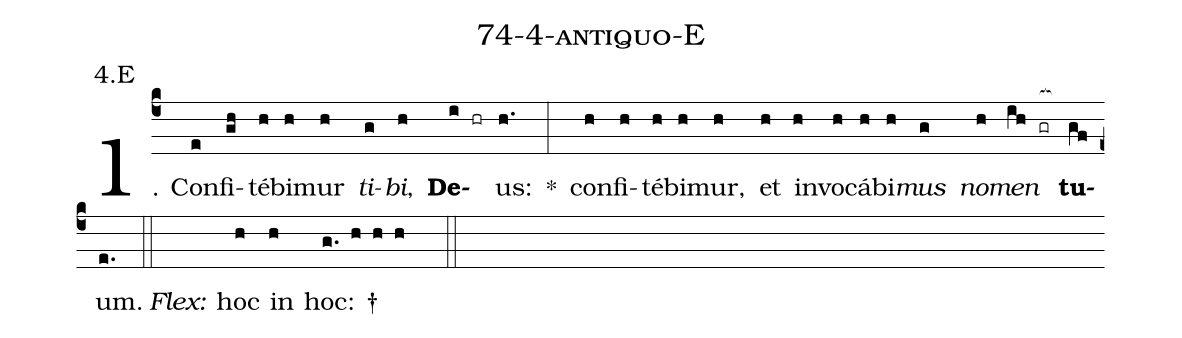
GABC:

name: 74-4-antiquo-E;
annotation: 4.E;
%%
(c4)1. Con(e)fi(gh)té(h)bi(h)mur(h) <i>ti</i>(g)<i>bi</i>,(h) <b>De</b>(i hr)us:(h.) *(:) con(h)fi(h)té(h)bi(h)mur,(h) et(h) in(h)vo(h)cá(h)bi(h)<i>mus</i>(g) <i>no</i>(h)<i>men</i>(ih gr[ocb:1{]) <b>tu</b>(gf[ocb:0}])um.(e.) (::)
<i>Flex:</i>()  hoc(h) in(h) hoc: †(g. h h h  ::)
